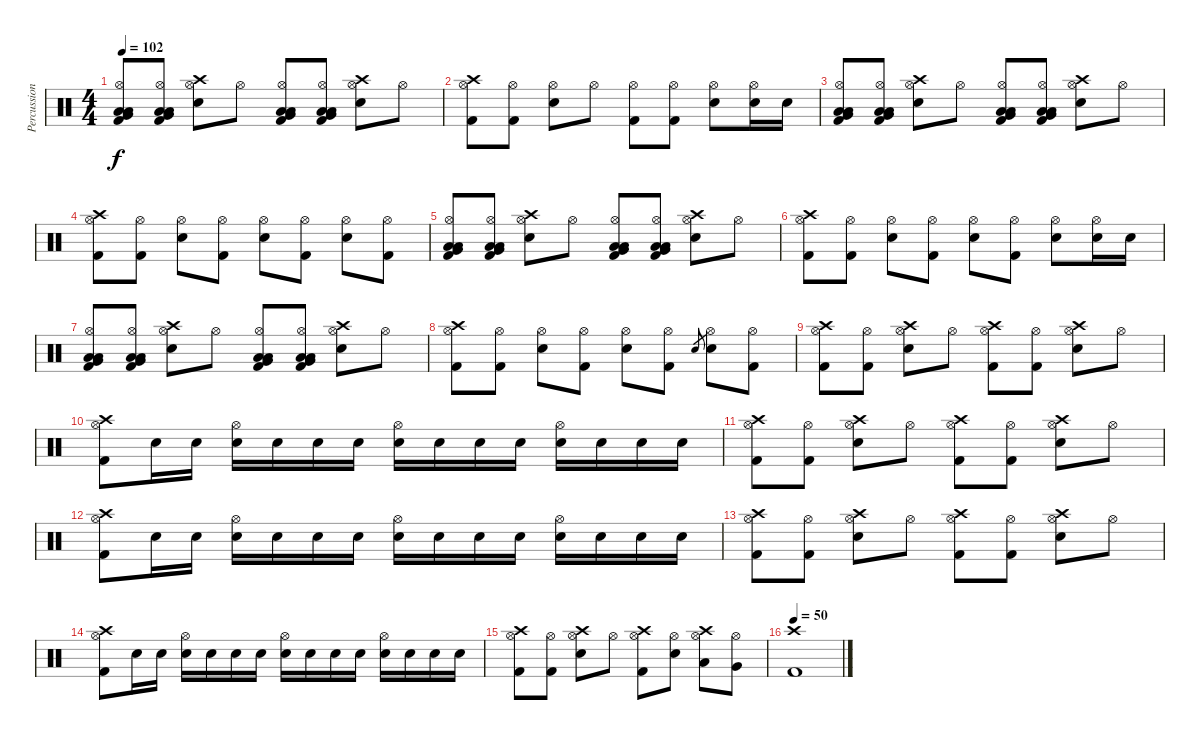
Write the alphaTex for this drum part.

\track ("Percussion" "Percussion") {instrument percussion}
\staff {score}
\articulation defaults
\ts (4 4)
\tempo 102
\clef neutral
\ks c
("Kick (hit) 2" "Hi-Hat (open)" "Low Tom (hit)" "Very Low Tom (hit)" "Low Floor Tom (hit)").8{dy f} ("Kick (hit) 2" "Hi-Hat (open)" "Low Tom (hit)" "Very Low Tom (hit)" "Low Floor Tom (hit)").8 ("Snare (hit) 2" "Hi-Hat (open)" "Crash high (hit)").8 "Hi-Hat (open)".8 ("Kick (hit) 2" "Hi-Hat (open)" "Low Tom (hit)" "Very Low Tom (hit)" "Low Floor Tom (hit)").8 ("Kick (hit) 2" "Hi-Hat (open)" "Low Tom (hit)" "Very Low Tom (hit)" "Low Floor Tom (hit)").8 ("Snare (hit) 2" "Hi-Hat (open)" "Crash high (hit)").8 "Hi-Hat (open)".8 |
("Kick (hit) 2" "Hi-Hat (open)" "Crash high (hit)").8 ("Kick (hit) 2" "Hi-Hat (open)").8 ("Snare (hit) 2" "Hi-Hat (open)").8 "Hi-Hat (open)".8 ("Kick (hit) 2" "Hi-Hat (open)").8 ("Kick (hit) 2" "Hi-Hat (open)").8 ("Snare (hit) 2" "Hi-Hat (open)").8 ("Snare (hit) 2" "Hi-Hat (open)").16 "Snare (hit) 2".16 |
("Kick (hit) 2" "Hi-Hat (open)" "Low Tom (hit)" "Very Low Tom (hit)" "Low Floor Tom (hit)").8 ("Kick (hit) 2" "Hi-Hat (open)" "Low Tom (hit)" "Very Low Tom (hit)" "Low Floor Tom (hit)").8 ("Snare (hit) 2" "Hi-Hat (open)" "Crash high (hit)").8 "Hi-Hat (open)".8 ("Kick (hit) 2" "Hi-Hat (open)" "Low Tom (hit)" "Very Low Tom (hit)" "Low Floor Tom (hit)").8 ("Kick (hit) 2" "Hi-Hat (open)" "Low Tom (hit)" "Very Low Tom (hit)" "Low Floor Tom (hit)").8 ("Snare (hit) 2" "Hi-Hat (open)" "Crash high (hit)").8 "Hi-Hat (open)".8 |
("Kick (hit) 2" "Hi-Hat (open)" "Crash high (hit)").8 ("Kick (hit) 2" "Hi-Hat (open)").8 ("Snare (hit) 2" "Hi-Hat (open)").8 ("Kick (hit) 2" "Hi-Hat (open)").8 ("Snare (hit) 2" "Hi-Hat (open)").8 ("Kick (hit) 2" "Hi-Hat (open)").8 ("Snare (hit) 2" "Hi-Hat (open)").8 ("Kick (hit) 2" "Hi-Hat (open)").8 |
("Kick (hit) 2" "Hi-Hat (open)" "Low Tom (hit)" "Very Low Tom (hit)" "Low Floor Tom (hit)").8 ("Kick (hit) 2" "Hi-Hat (open)" "Low Tom (hit)" "Very Low Tom (hit)" "Low Floor Tom (hit)").8 ("Snare (hit) 2" "Hi-Hat (open)" "Crash high (hit)").8 "Hi-Hat (open)".8 ("Kick (hit) 2" "Hi-Hat (open)" "Low Tom (hit)" "Very Low Tom (hit)" "Low Floor Tom (hit)").8 ("Kick (hit) 2" "Hi-Hat (open)" "Low Tom (hit)" "Very Low Tom (hit)" "Low Floor Tom (hit)").8 ("Snare (hit) 2" "Hi-Hat (open)" "Crash high (hit)").8 "Hi-Hat (open)".8 |
("Kick (hit) 2" "Hi-Hat (open)" "Crash high (hit)").8 ("Kick (hit) 2" "Hi-Hat (open)").8 ("Snare (hit) 2" "Hi-Hat (open)").8 ("Kick (hit) 2" "Hi-Hat (open)").8 ("Snare (hit) 2" "Hi-Hat (open)").8 ("Kick (hit) 2" "Hi-Hat (open)").8 ("Snare (hit) 2" "Hi-Hat (open)").8 ("Snare (hit) 2" "Hi-Hat (open)").16 "Snare (hit) 2".16 |
("Kick (hit) 2" "Hi-Hat (open)" "Low Tom (hit)" "Very Low Tom (hit)" "Low Floor Tom (hit)").8 ("Kick (hit) 2" "Hi-Hat (open)" "Low Tom (hit)" "Very Low Tom (hit)" "Low Floor Tom (hit)").8 ("Snare (hit) 2" "Hi-Hat (open)" "Crash high (hit)").8 "Hi-Hat (open)".8 ("Kick (hit) 2" "Hi-Hat (open)" "Low Tom (hit)" "Very Low Tom (hit)" "Low Floor Tom (hit)").8 ("Kick (hit) 2" "Hi-Hat (open)" "Low Tom (hit)" "Very Low Tom (hit)" "Low Floor Tom (hit)").8 ("Snare (hit) 2" "Hi-Hat (open)" "Crash high (hit)").8 "Hi-Hat (open)".8 |
("Kick (hit) 2" "Hi-Hat (open)" "Crash high (hit)").8 ("Kick (hit) 2" "Hi-Hat (open)").8 ("Snare (hit) 2" "Hi-Hat (open)").8 ("Kick (hit) 2" "Hi-Hat (open)").8 ("Snare (hit) 2" "Hi-Hat (open)").8 ("Kick (hit) 2" "Hi-Hat (open)").8 "Snare (hit) 2".8{gr} ("Snare (hit) 2" "Hi-Hat (open)").8 ("Kick (hit) 2" "Hi-Hat (open)").8 |
("Kick (hit) 2" "Hi-Hat (open)" "Crash high (hit)").8 ("Kick (hit) 2" "Hi-Hat (open)").8 ("Snare (hit) 2" "Hi-Hat (open)" "Crash high (hit)").8 "Hi-Hat (open)".8 ("Kick (hit) 2" "Hi-Hat (open)" "Crash high (hit)").8 ("Kick (hit) 2" "Hi-Hat (open)").8 ("Snare (hit) 2" "Hi-Hat (open)" "Crash high (hit)").8 "Hi-Hat (open)".8 |
("Kick (hit) 2" "Hi-Hat (open)" "Crash high (hit)").8 "Snare (hit) 2".16 "Snare (hit) 2".16 ("Snare (hit) 2" "Hi-Hat (open)").16 "Snare (hit) 2".16 "Snare (hit) 2".16 "Snare (hit) 2".16 ("Snare (hit) 2" "Hi-Hat (open)").16 "Snare (hit) 2".16 "Snare (hit) 2".16 "Snare (hit) 2".16 ("Snare (hit) 2" "Hi-Hat (open)").16 "Snare (hit) 2".16 "Snare (hit) 2".16 "Snare (hit) 2".16 |
("Kick (hit) 2" "Hi-Hat (open)" "Crash high (hit)").8 ("Kick (hit) 2" "Hi-Hat (open)").8 ("Snare (hit) 2" "Hi-Hat (open)" "Crash high (hit)").8 "Hi-Hat (open)".8 ("Kick (hit) 2" "Hi-Hat (open)" "Crash high (hit)").8 ("Kick (hit) 2" "Hi-Hat (open)").8 ("Snare (hit) 2" "Hi-Hat (open)" "Crash high (hit)").8 "Hi-Hat (open)".8 |
("Kick (hit) 2" "Hi-Hat (open)" "Crash high (hit)").8 "Snare (hit) 2".16 "Snare (hit) 2".16 ("Snare (hit) 2" "Hi-Hat (open)").16 "Snare (hit) 2".16 "Snare (hit) 2".16 "Snare (hit) 2".16 ("Snare (hit) 2" "Hi-Hat (open)").16 "Snare (hit) 2".16 "Snare (hit) 2".16 "Snare (hit) 2".16 ("Snare (hit) 2" "Hi-Hat (open)").16 "Snare (hit) 2".16 "Snare (hit) 2".16 "Snare (hit) 2".16 |
("Kick (hit) 2" "Hi-Hat (open)" "Crash high (hit)").8 ("Kick (hit) 2" "Hi-Hat (open)").8 ("Snare (hit) 2" "Hi-Hat (open)" "Crash high (hit)").8 "Hi-Hat (open)".8 ("Kick (hit) 2" "Hi-Hat (open)" "Crash high (hit)").8 ("Kick (hit) 2" "Hi-Hat (open)").8 ("Snare (hit) 2" "Hi-Hat (open)" "Crash high (hit)").8 "Hi-Hat (open)".8 |
("Kick (hit) 2" "Hi-Hat (open)" "Crash high (hit)").8 "Snare (hit) 2".16 "Snare (hit) 2".16 ("Snare (hit) 2" "Hi-Hat (open)").16 "Snare (hit) 2".16 "Snare (hit) 2".16 "Snare (hit) 2".16 ("Snare (hit) 2" "Hi-Hat (open)").16 "Snare (hit) 2".16 "Snare (hit) 2".16 "Snare (hit) 2".16 ("Snare (hit) 2" "Hi-Hat (open)").16 "Snare (hit) 2".16 "Snare (hit) 2".16 "Snare (hit) 2".16 |
("Kick (hit) 2" "Hi-Hat (open)" "Crash high (hit)").8 ("Kick (hit) 2" "Hi-Hat (open)").8 ("Snare (hit) 2" "Hi-Hat (open)" "Crash high (hit)").8 "Hi-Hat (open)".8 ("Kick (hit) 2" "Hi-Hat (open)" "Crash high (hit)").8 ("Snare (hit) 2" "Hi-Hat (open)").8 ("Low Tom (hit)" "Hi-Hat (open)" "Crash high (hit)").8 ("Very Low Tom (hit)" "Hi-Hat (open)").8 |
\tempo 50
("Kick (hit) 2" "Crash high (hit)").1
